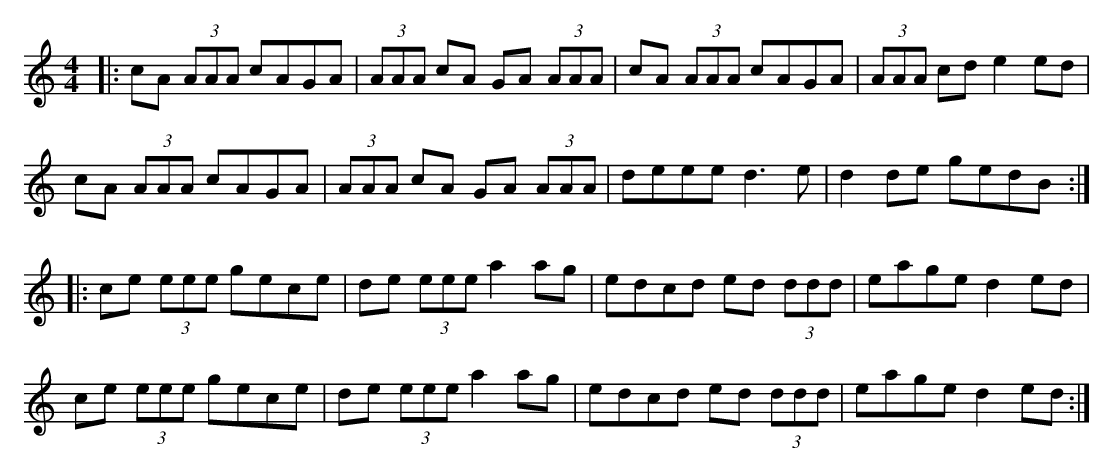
X:1
M:4/4
K:Amin
|:cA (3AAA cAGA|(3AAA cA GA (3AAA|cA (3AAA cAGA|(3AAA cd e2 ed|
cA (3AAA cAGA|(3AAA cA GA (3AAA|deee d3e|d2de gedB:|
|:ce (3eee gece|de (3eee a2ag|edcd ed (3ddd|eage d2ed|
ce (3eee gece|de (3eee a2ag|edcd ed (3ddd|eage d2ed:|
